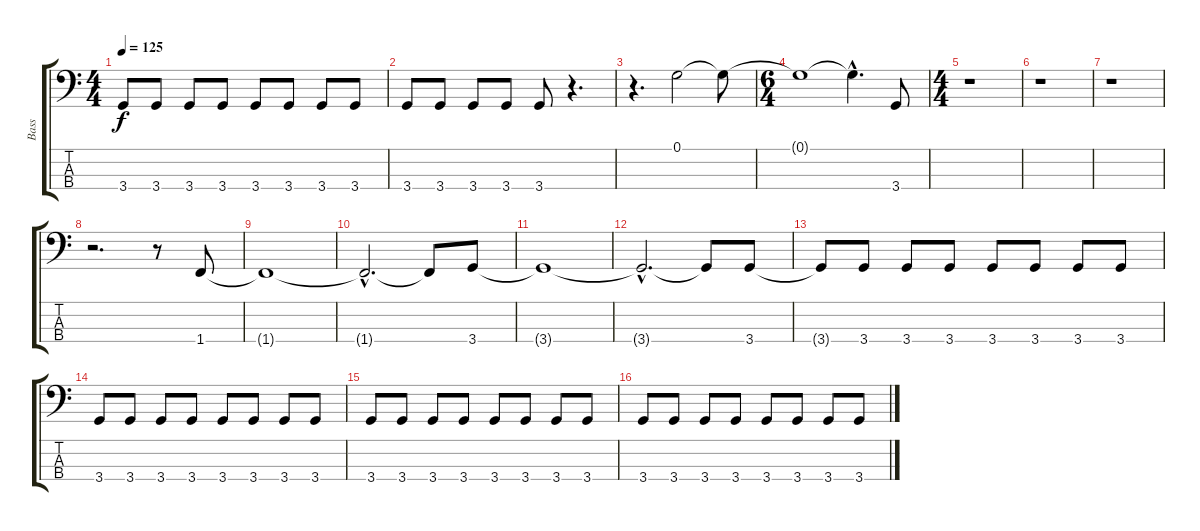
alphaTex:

\track ("Bass" "Bass") {instrument electricbasspick}
\staff {score tabs}
\tuning (G2 D2 A1 E1) {hide}
\ts (4 4)
\tempo 125
\clef f4
\ks c
3.4{t}.8{dy f} 3.4.8 3.4.8 3.4.8 3.4.8 3.4.8 3.4.8 3.4.8 |
3.4.8 3.4.8 3.4.8 3.4.8 3.4.8 r.4{d} |
r.4{d} 0.1.2 0.1{t}.8 |
\ts (6 4)
0.1{t}.1 0.1{hac t}.4{d} 3.4.8 |
\ts (4 4)
r.1 |
r.1 |
r.1 |
r.2{d} r.8 1.4.8 |
1.4{t}.1 |
1.4{hac t}.2{d} 1.4{t}.8 3.4.8 |
3.4{t}.1 |
3.4{hac t}.2{d} 3.4{t}.8 3.4.8 |
3.4{t}.8 3.4.8 3.4.8 3.4.8 3.4.8 3.4.8 3.4.8 3.4.8 |
3.4.8 3.4.8 3.4.8 3.4.8 3.4.8 3.4.8 3.4.8 3.4.8 |
3.4.8 3.4.8 3.4.8 3.4.8 3.4.8 3.4.8 3.4.8 3.4.8 |
3.4.8 3.4.8 3.4.8 3.4.8 3.4.8 3.4.8 3.4.8 3.4.8
